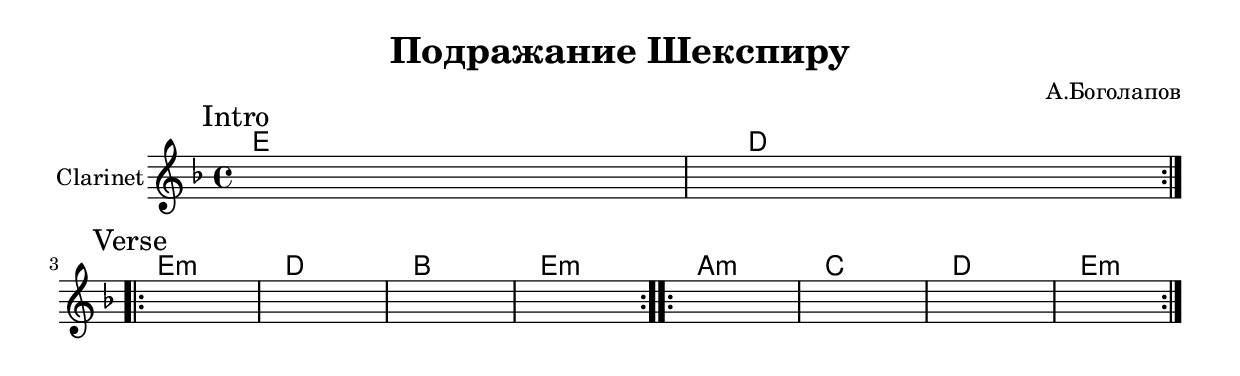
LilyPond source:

\version "2.18.2"

\header{
  title="Подражание Шекспиру"
  composer="А.Боголапов"
}

longBar = #(define-music-function (parser location ) ( ) #{ \once \override Staff.BarLine.bar-extent = #'(-3 . 3) #})

HIntro = \chordmode{
  \transpose bes c { d1 | c  } 
}

HVerseI = \chordmode{
  \transpose bes c { d1:m | c | a | d:m } 
}

HVerseII = \chordmode{
  \transpose bes c { g1:m | bes | c | d:m }
}


Intro = {
  \tag #'Harmony {\HIntro}
  \tag #'Horn {
    \mark "Intro"
    \repeat volta 2 {
        s1 | s1  
    }
  }
}

Verse = {
  \tag #'Harmony {
      \HVerseI
      \HVerseII
  }
  \tag #'Horn {
    \mark "Verse"
    \repeat volta 2 {s1 | s1 | s1 | s1  }
    \repeat volta 2 {s1 | s1 | s1 | s1  }
  }
}


Music = {
  \Intro \break
  \Verse \break
}

<<
  \new ChordNames{
    \keepWithTag #'Harmony \Music
  }
  \new Staff{
    \set Staff.instrumentName="Clarinet"
    \time 4/4
    \clef treble
    \key d \minor
    \keepWithTag #'Horn \Music
  }
>>
